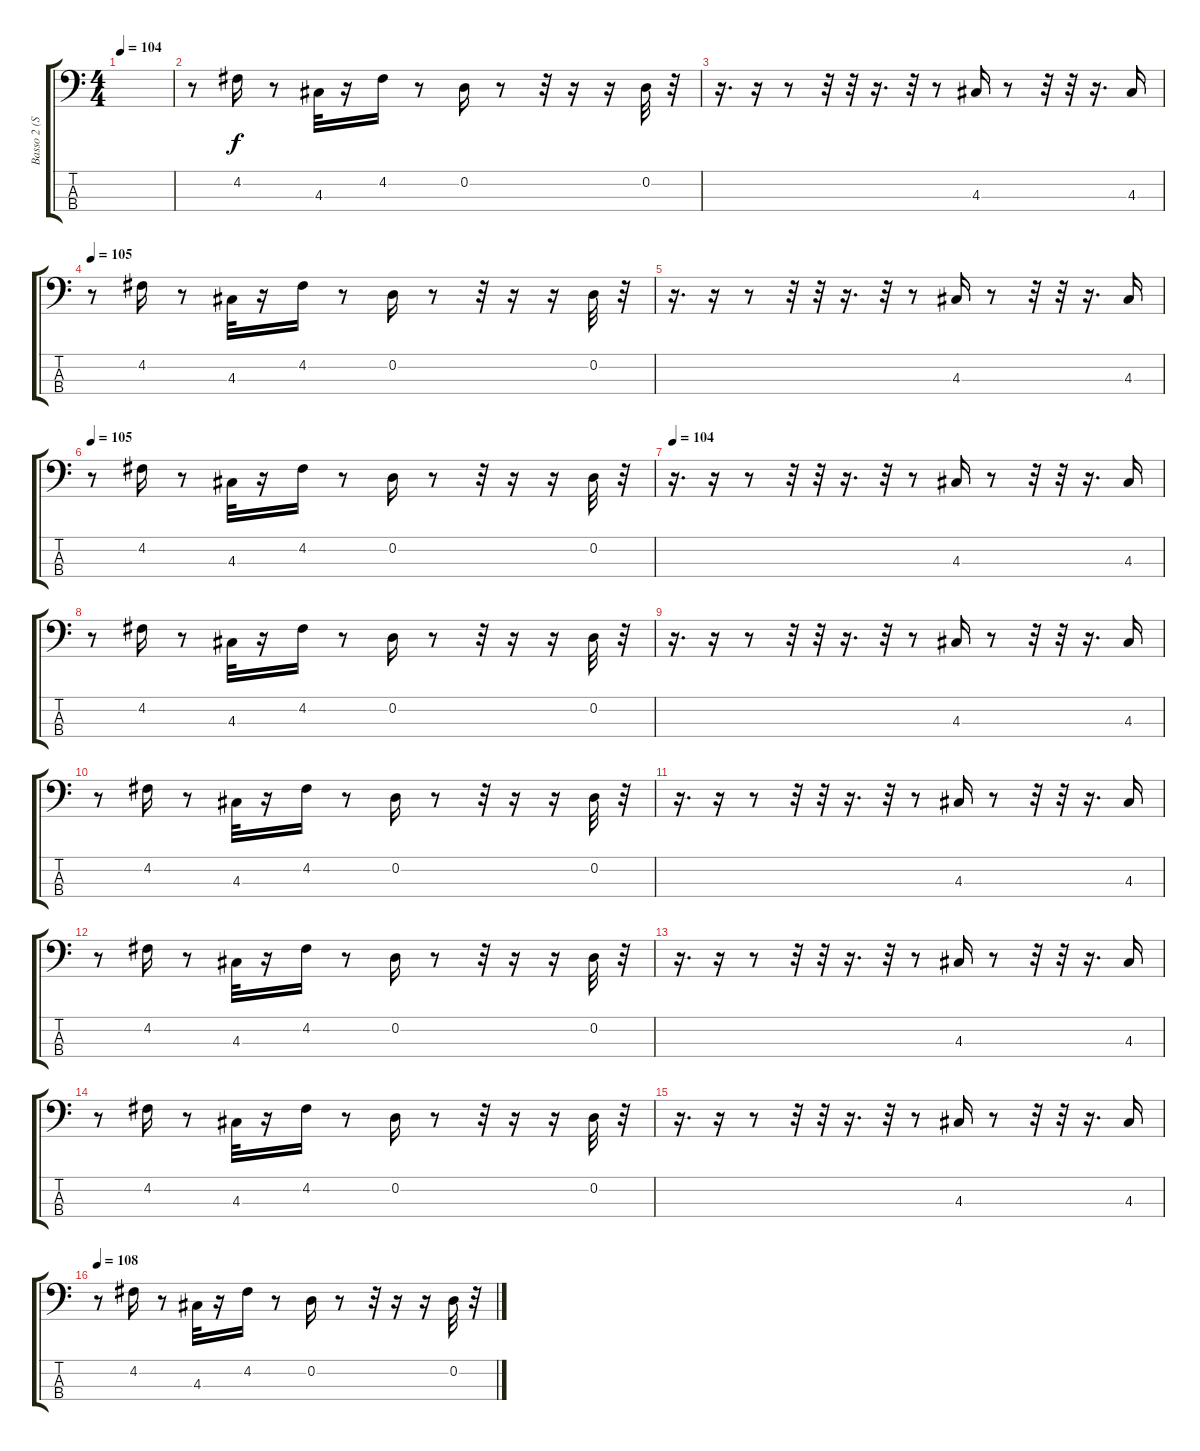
\track ("Basso 2 (Staff 1)" "Basso 2 (S") {instrument acousticguitarsteel}
\staff {score tabs}
\tuning (G2 D2 A1 E1) {hide}
\ts (4 4)
\tempo 104
\clef f4
\ks c
|
r.8 4.2.16 r.8 4.3.32 r.16 4.2.16 r.8 0.2.16 r.8 r.32 r.16 r.16 0.2.32 r.32 |
r.16{d} r.16 r.8 r.32 r.32 r.16{d} r.32 r.8 4.3.16 r.8 r.32 r.32 r.16{d} 4.3.16 |
\tempo 105
r.8 4.2.16 r.8 4.3.32 r.16 4.2.16 r.8 0.2.16 r.8 r.32 r.16 r.16 0.2.32 r.32 |
r.16{d} r.16 r.8 r.32 r.32 r.16{d} r.32 r.8 4.3.16 r.8 r.32 r.32 r.16{d} 4.3.16 |
\tempo 105
r.8 4.2.16 r.8 4.3.32 r.16 4.2.16 r.8 0.2.16 r.8 r.32 r.16 r.16 0.2.32 r.32 |
\tempo 104
r.16{d} r.16 r.8 r.32 r.32 r.16{d} r.32 r.8 4.3.16 r.8 r.32 r.32 r.16{d} 4.3.16 |
r.8 4.2.16 r.8 4.3.32 r.16 4.2.16 r.8 0.2.16 r.8 r.32 r.16 r.16 0.2.32 r.32 |
r.16{d} r.16 r.8 r.32 r.32 r.16{d} r.32 r.8 4.3.16 r.8 r.32 r.32 r.16{d} 4.3.16 |
r.8 4.2.16 r.8 4.3.32 r.16 4.2.16 r.8 0.2.16 r.8 r.32 r.16 r.16 0.2.32 r.32 |
r.16{d} r.16 r.8 r.32 r.32 r.16{d} r.32 r.8 4.3.16 r.8 r.32 r.32 r.16{d} 4.3.16 |
r.8 4.2.16 r.8 4.3.32 r.16 4.2.16 r.8 0.2.16 r.8 r.32 r.16 r.16 0.2.32 r.32 |
r.16{d} r.16 r.8 r.32 r.32 r.16{d} r.32 r.8 4.3.16 r.8 r.32 r.32 r.16{d} 4.3.16 |
r.8 4.2.16 r.8 4.3.32 r.16 4.2.16 r.8 0.2.16 r.8 r.32 r.16 r.16 0.2.32 r.32 |
r.16{d} r.16 r.8 r.32 r.32 r.16{d} r.32 r.8 4.3.16 r.8 r.32 r.32 r.16{d} 4.3.16 |
\tempo 108
r.8 4.2.16 r.8 4.3.32 r.16 4.2.16 r.8 0.2.16 r.8 r.32 r.16 r.16 0.2.32 r.32
